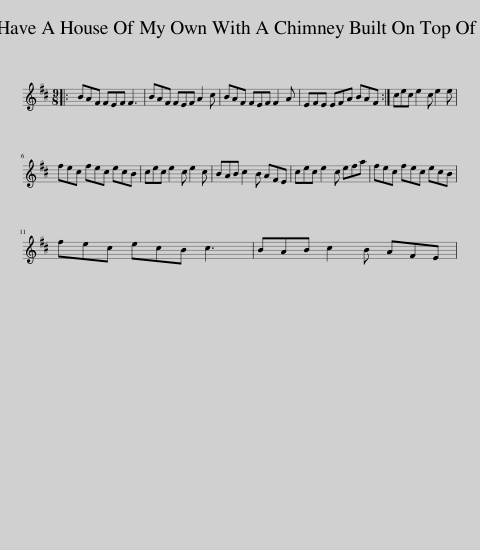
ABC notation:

X:1
L:1/8
M:9/8
I:linebreak $
K:Bmin
V:1 treble
V:1
|: BAF FEF F3 | BAF FEF A2 c | BAF FEF F2 A | EFE EFA BAF :| cec e2 c e2 e |$ %5
 fec fec ecB | cec e2 c e2 c | BAB c2 B AFE | cec e2 c efa | fec fec ecB |$ %10
 fec ecB c3 | BAB c2 B AFE | %12
